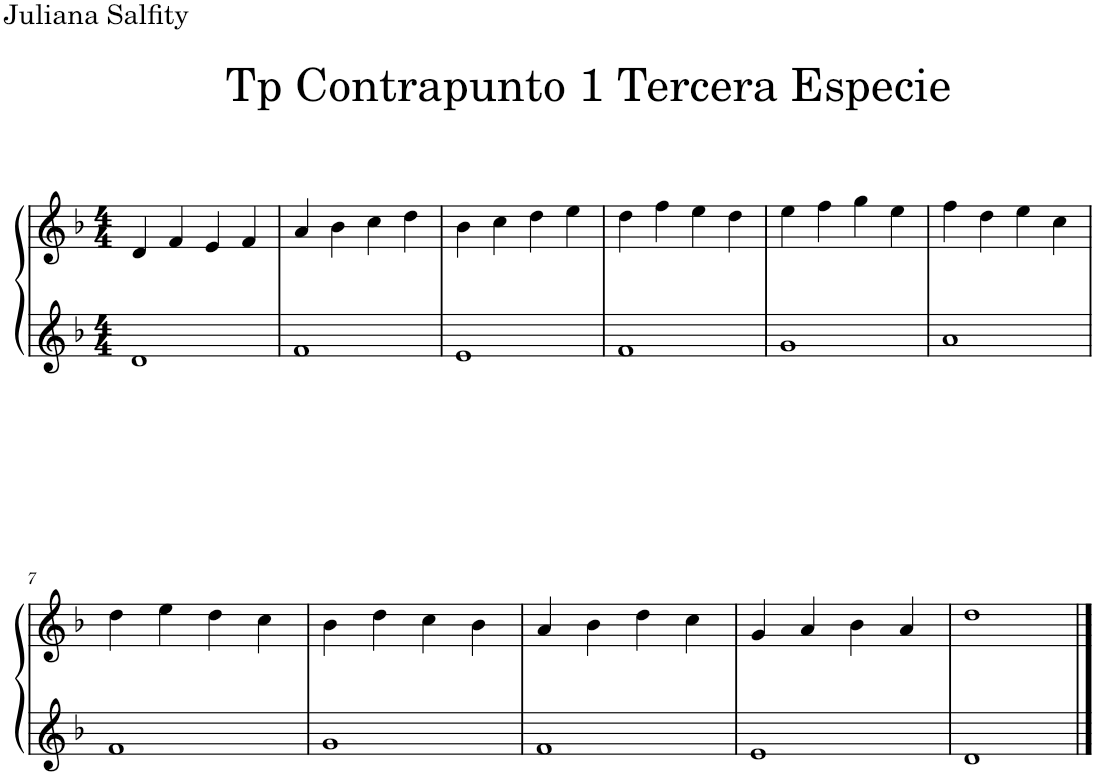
**kern	**kern
*part1	*part1
*staff2	*staff1
*I"Piano	*
*I'Pno.	*
*clefG2	*clefG2
*k[b-]	*k[b-]
*M4/4	*M4/4
=1	=1
1d	4d/
.	4f/
.	4e/
.	4f/
=2	=2
1f	4a/
.	4b-\
.	4cc\
.	4dd\
=3	=3
1e	4b-\
.	4cc\
.	4dd\
.	4ee\
=4	=4
1f	4dd\
.	4ff\
.	4ee\
.	4dd\
=5	=5
1g	4ee\
.	4ff\
.	4gg\
.	4ee\
=6	=6
1a	4ff\
.	4dd\
.	4ee\
.	4cc\
!!LO:LB:g=z
=7	=7
1f	4dd\
.	4ee\
.	4dd\
.	4cc\
=8	=8
1g	4b-\
.	4dd\
.	4cc\
.	4b-\
=9	=9
1f	4a/
.	4b-\
.	4dd\
.	4cc\
=10	=10
1e	4g/
.	4a/
.	4b-\
.	4a/
=11	=11
1d	1dd
==	==
*-	*-
